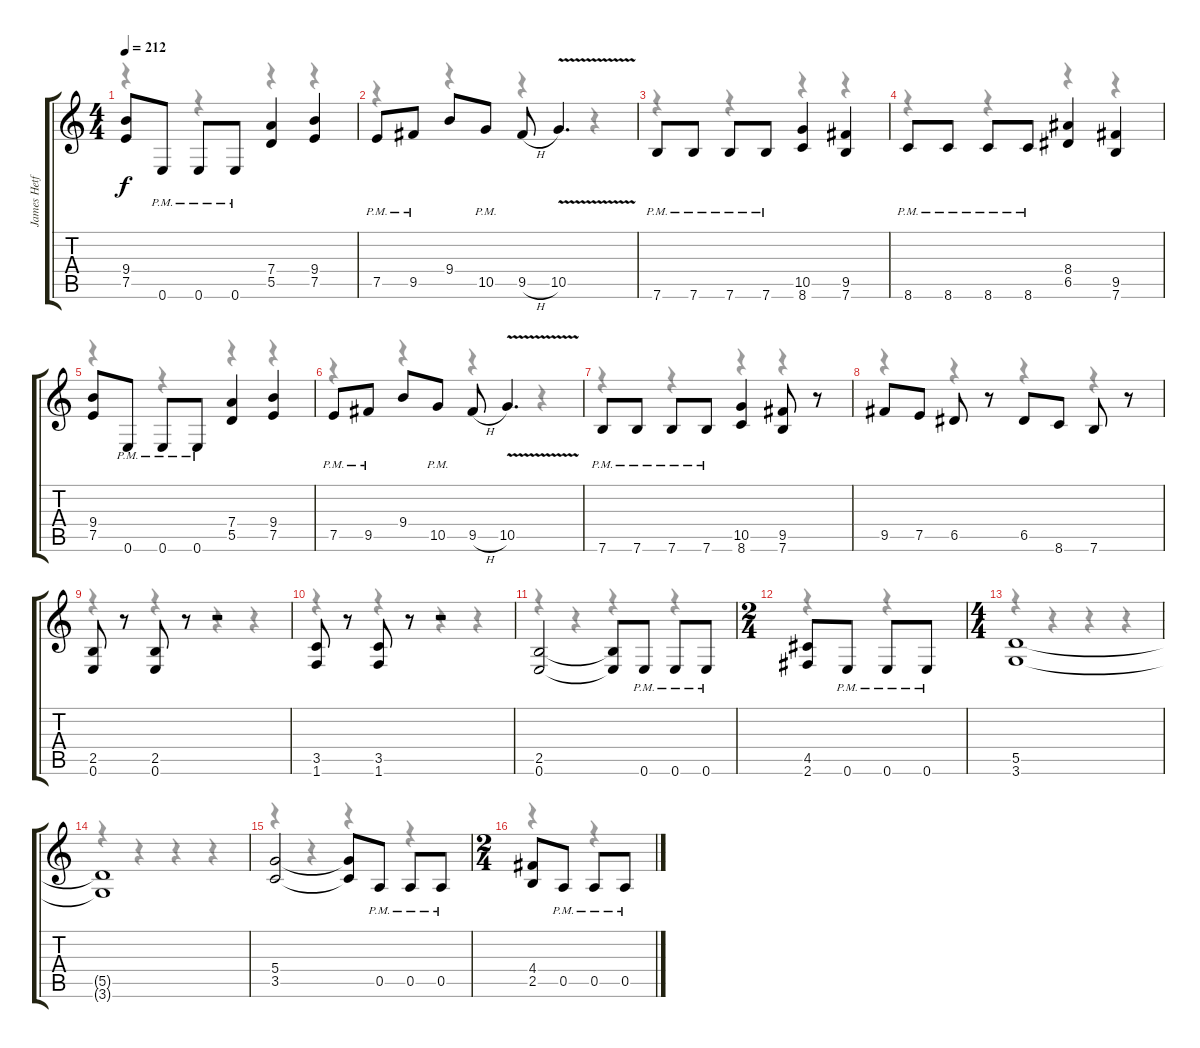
\track ("James Hetfield" "James Hetf") {instrument distortionguitar}
\staff {score tabs}
\tuning (E4 B3 G3 D3 A2 E2) {hide}
\voice
\ts (4 4)
\tempo 212
\clef g2
\ks c
(9.4 7.5).8{dy f} 0.6{pm}.8 0.6{pm}.8 0.6{pm}.8 (7.4 5.5).4 (9.4 7.5).4 |
7.5{pm}.8 9.5{pm}.8 9.4.8 10.5{pm}.8 9.5{h}.8 10.5{v}.4{d} |
7.6{pm}.8 7.6{pm}.8 7.6{pm}.8 7.6{pm}.8 (10.5 8.6).4 (9.5 7.6).4 |
8.6{pm}.8 8.6{pm}.8 8.6{pm}.8 8.6{pm}.8 (8.4 6.5).4 (9.5 7.6).4 |
(9.4 7.5).8 0.6{pm}.8 0.6{pm}.8 0.6{pm}.8 (7.4 5.5).4 (9.4 7.5).4 |
7.5{pm}.8 9.5{pm}.8 9.4.8 10.5{pm}.8 9.5{h}.8 10.5{v}.4{d} |
7.6{pm}.8 7.6{pm}.8 7.6{pm}.8 7.6{pm}.8 (10.5 8.6).4 (9.5 7.6).8 r.8 |
9.5.8 7.5.8 6.5.8 r.8 6.5.8 8.6.8 7.6.8 r.8 |
(2.5 0.6).8 r.8 (2.5 0.6).8 r.8 r.2 |
(3.5 1.6).8 r.8 (3.5 1.6).8 r.8 r.2 |
(2.5 0.6).2 (2.5{t} 0.6{t}).8 0.6{pm}.8 0.6{pm}.8 0.6{pm}.8 |
\ts (2 4)
(4.5 2.6).8 0.6{pm}.8 0.6{pm}.8 0.6{pm}.8 |
\ts (4 4)
(5.5 3.6).1 |
(5.5{t} 3.6{t}).1 |
(5.4 3.5).2 (5.4{t} 3.5{t}).8 0.5{pm}.8 0.5{pm}.8 0.5{pm}.8 |
\ts (2 4)
(4.4 2.5).8 0.5{pm}.8 0.5{pm}.8 0.5{pm}.8
\voice
\clef g2
\ottava regular
\simile none
\ks c
r.4{dy f} r.4 r.4 r.4 |
r.4 r.4 r.4 r.4 |
r.4 r.4 r.4 r.4 |
r.4 r.4 r.4 r.4 |
r.4 r.4 r.4 r.4 |
r.4 r.4 r.4 r.4 |
r.4 r.4 r.4 r.4 |
r.4 r.4 r.4 r.4 |
r.4 r.4 r.4 r.4 |
r.4 r.4 r.4 r.4 |
r.4 r.4 r.4 r.4 |
r.4 r.4 |
r.4 r.4 r.4 r.4 |
r.4 r.4 r.4 r.4 |
r.4 r.4 r.4 r.4 |
r.4 r.4
